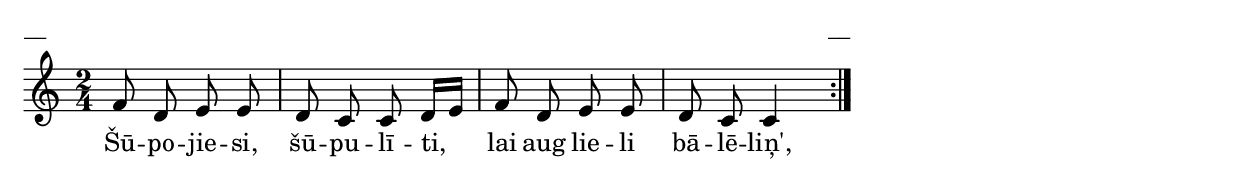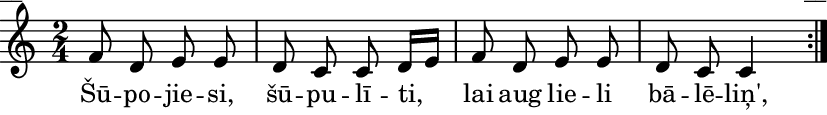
\version "2.13.18"
#(ly:set-option 'crop #t)

%\header {
%    title = "Šūpojiesi, šūpulīti, lai aug lieli bālēliņ'",AA lapas
%}
\paper {
line-width = 14\cm
left-margin = 0.4\cm
between-system-padding = 0.1\cm
between-system-space = 0.1\cm
}
\layout {
indent = #0
ragged-last = ##f
}

voiceA = \relative c' {
\clef "treble"
\key c \major
\repeat volta 2 {
\time 2/4
f8 d e e |
d8 c c d16[ e] |
f8 d e e |
d8 c c4 |
}
} 

lyricA = \lyricmode {
Šū -- po -- jie -- si, šū -- pu -- lī -- ti, lai aug lie -- li bā -- lē -- liņ',
šū -- po -- jie -- si, šū -- pu -- lī -- ti, lai aug lie -- li bā -- lē -- liņ'.
} 

fullScore = <<
\new Staff {
<<
\new Voice = "voiceA" { \oneVoice \autoBeamOff \voiceA }
\new Lyrics \lyricsto "voiceA" \lyricA
>>
}
>>

\score {
\fullScore
\header { piece = "__" opus = "__" }
}
\markup { \with-color #(x11-color 'white) \sans \smaller "__" }
\score {
\unfoldRepeats
\fullScore
\midi {
\context { \Staff \remove "Staff_performer" }
\context { \Voice \consists "Staff_performer" }
}
}


